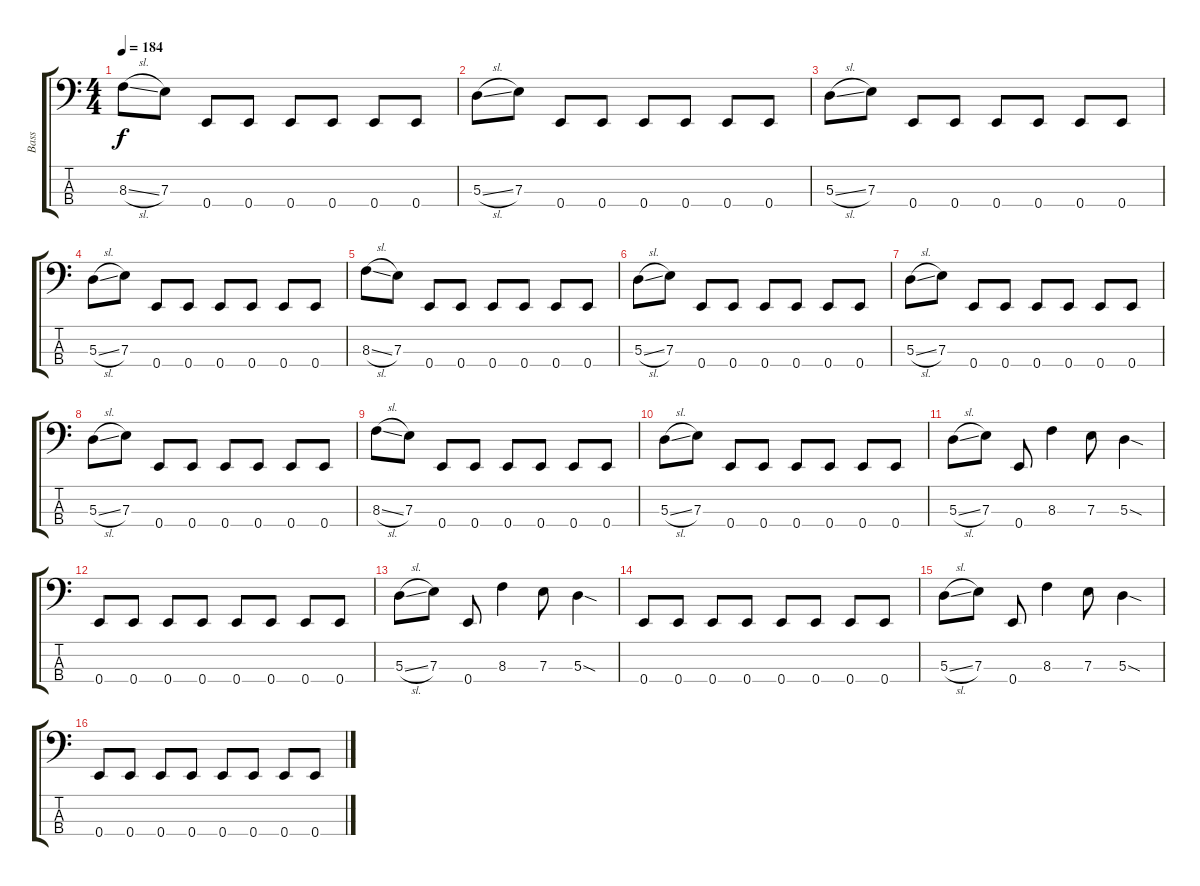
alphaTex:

\track ("Bass" "Bass") {instrument electricbassfinger}
\staff {score tabs}
\tuning (G2 D2 A1 E1) {hide}
\ts (4 4)
\tempo 184
\clef f4
\ks c
8.3{sl}.8{dy f} 7.3.8 0.4.8 0.4.8 0.4.8 0.4.8 0.4.8 0.4.8 |
5.3{sl}.8 7.3.8 0.4.8 0.4.8 0.4.8 0.4.8 0.4.8 0.4.8 |
5.3{sl}.8 7.3.8 0.4.8 0.4.8 0.4.8 0.4.8 0.4.8 0.4.8 |
5.3{sl}.8 7.3.8 0.4.8 0.4.8 0.4.8 0.4.8 0.4.8 0.4.8 |
8.3{sl}.8 7.3.8 0.4.8 0.4.8 0.4.8 0.4.8 0.4.8 0.4.8 |
5.3{sl}.8 7.3.8 0.4.8 0.4.8 0.4.8 0.4.8 0.4.8 0.4.8 |
5.3{sl}.8 7.3.8 0.4.8 0.4.8 0.4.8 0.4.8 0.4.8 0.4.8 |
5.3{sl}.8 7.3.8 0.4.8 0.4.8 0.4.8 0.4.8 0.4.8 0.4.8 |
8.3{sl}.8 7.3.8 0.4.8 0.4.8 0.4.8 0.4.8 0.4.8 0.4.8 |
5.3{sl}.8 7.3.8 0.4.8 0.4.8 0.4.8 0.4.8 0.4.8 0.4.8 |
5.3{sl}.8 7.3.8 0.4.8 8.3.4 7.3.8 5.3{sod}.4 |
0.4.8 0.4.8 0.4.8 0.4.8 0.4.8 0.4.8 0.4.8 0.4.8 |
5.3{sl}.8 7.3.8 0.4.8 8.3.4 7.3.8 5.3{sod}.4 |
0.4.8 0.4.8 0.4.8 0.4.8 0.4.8 0.4.8 0.4.8 0.4.8 |
5.3{sl}.8 7.3.8 0.4.8 8.3.4 7.3.8 5.3{sod}.4 |
0.4.8 0.4.8 0.4.8 0.4.8 0.4.8 0.4.8 0.4.8 0.4.8
